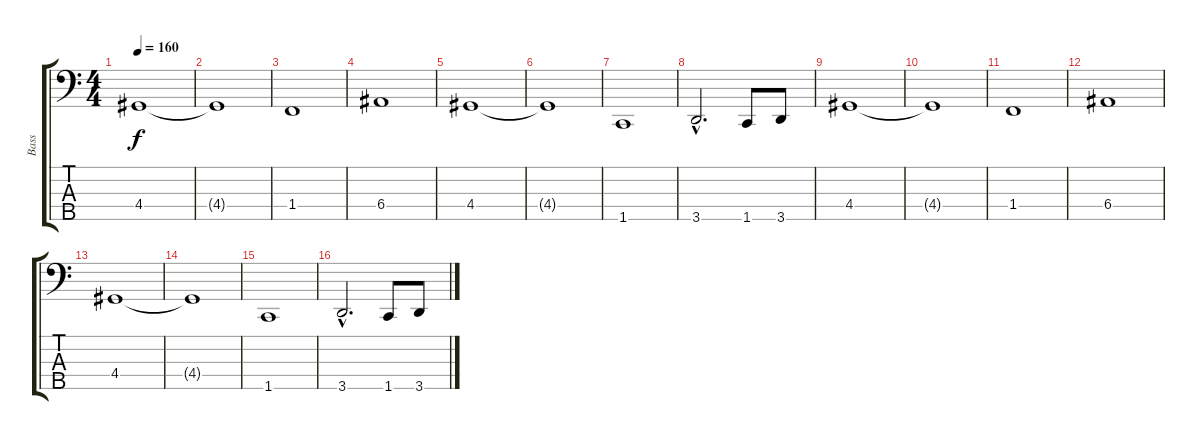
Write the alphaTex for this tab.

\track ("Bass" "Bass") {instrument electricbasspick}
\staff {score tabs}
\tuning (G2 D2 A1 E1 B0) {hide}
\ts (4 4)
\tempo 160
\clef f4
\ks c
4.4.1{dy f} |
4.4{t}.1 |
1.4.1 |
6.4.1 |
4.4.1 |
4.4{t}.1 |
1.5.1 |
3.5{hac}.2{d} 1.5.8 3.5.8 |
4.4.1 |
4.4{t}.1 |
1.4.1 |
6.4.1 |
4.4.1 |
4.4{t}.1 |
1.5.1 |
3.5{hac}.2{d} 1.5.8 3.5.8
